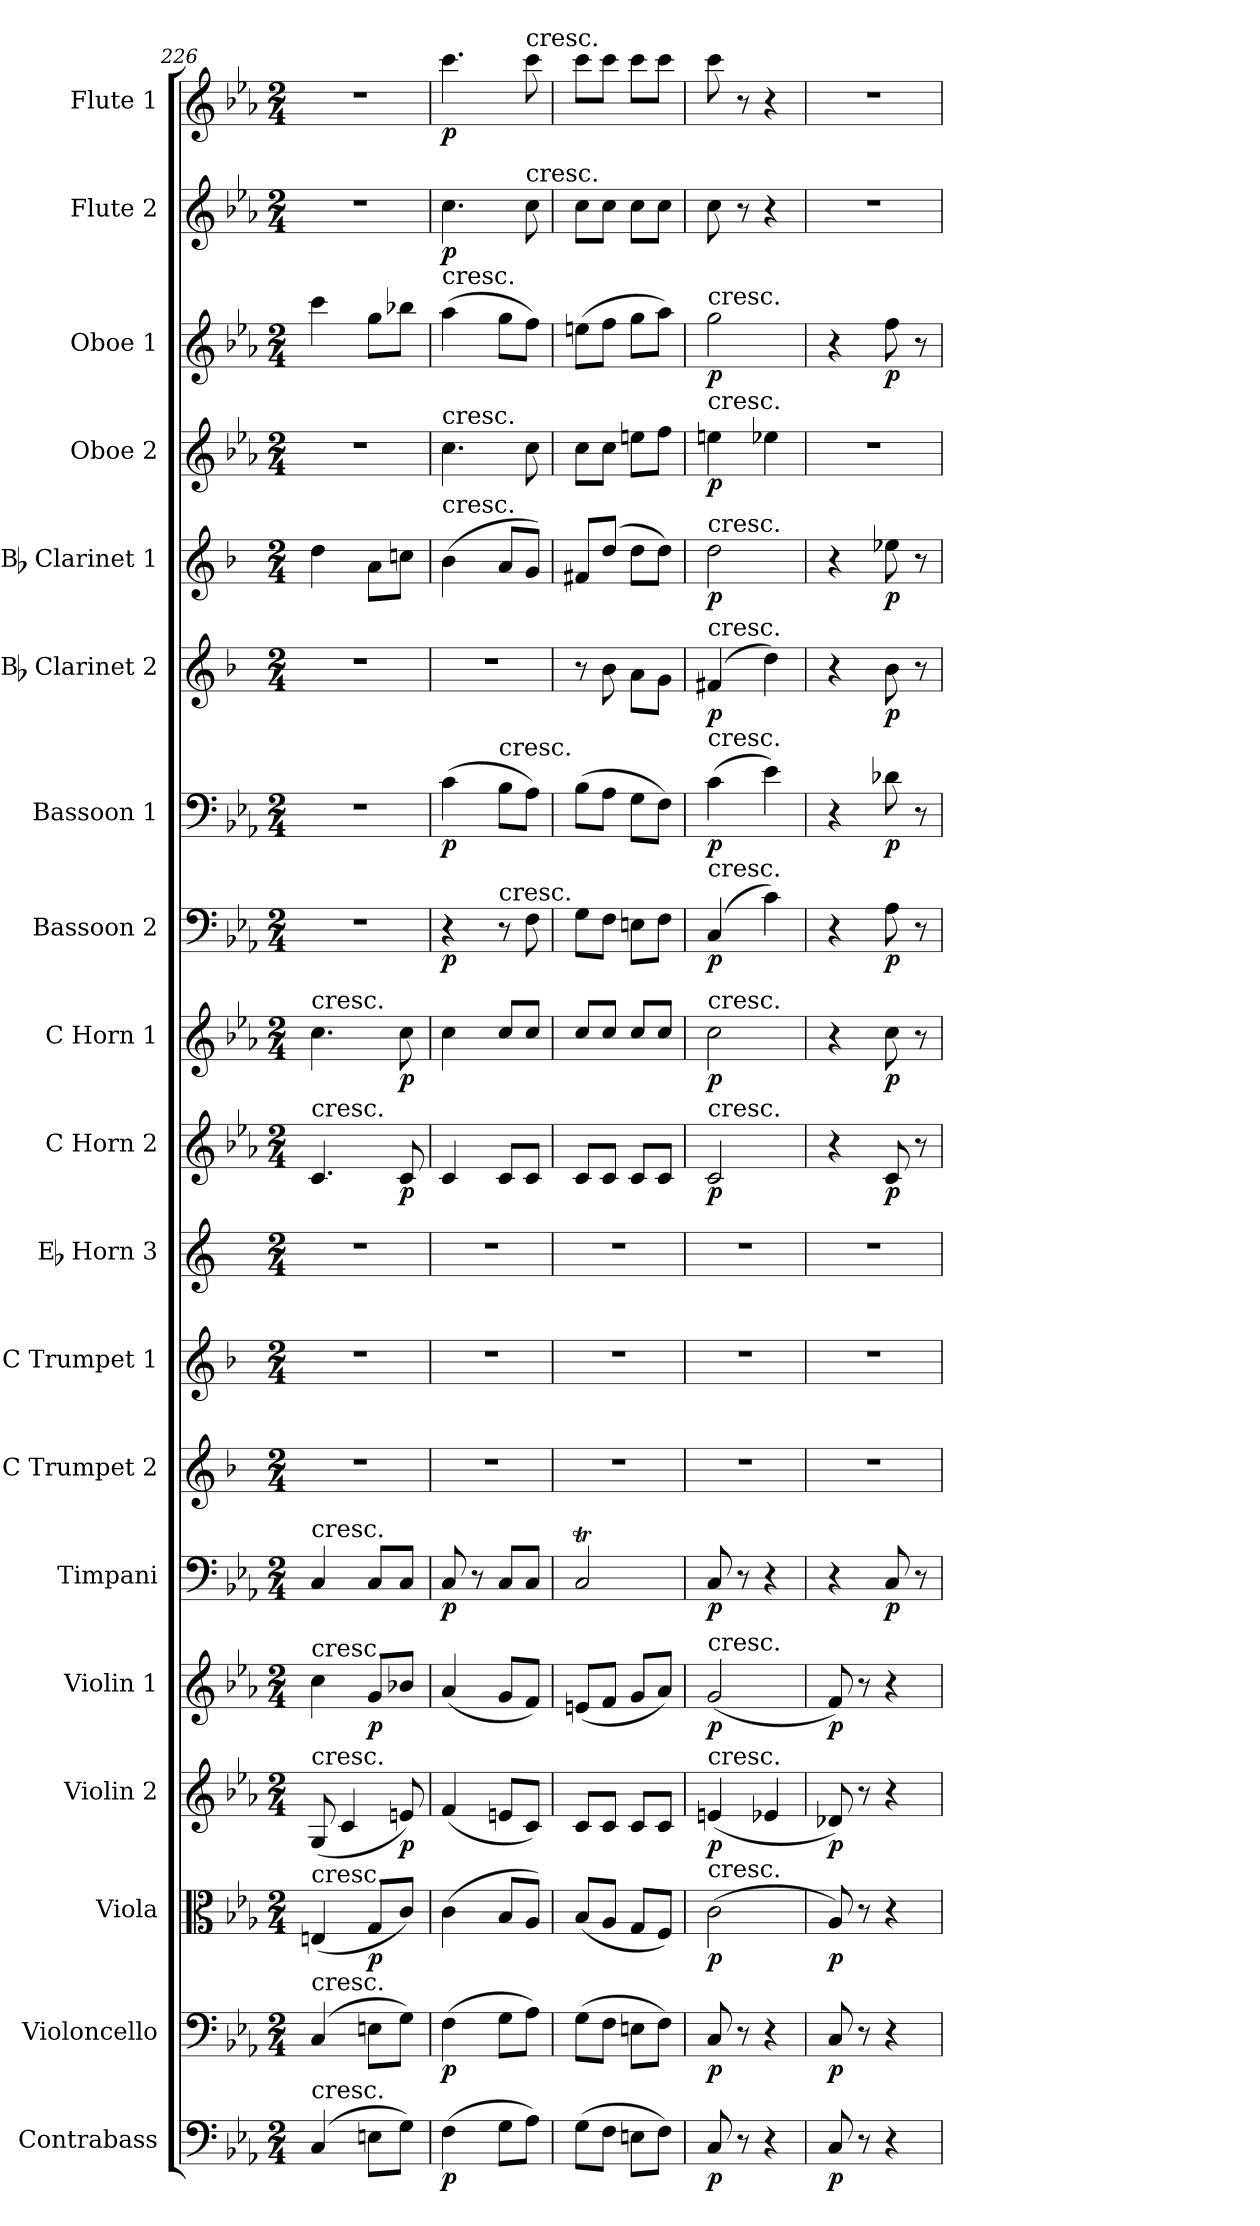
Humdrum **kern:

**kern	**dynam	**kern	**dynam	**kern	**dynam	**kern	**dynam	**kern	**dynam	**kern	**dynam	**kern	**kern	**kern	**kern	**dynam	**kern	**dynam	**kern	**dynam	**kern	**dynam	**kern	**dynam	**kern	**dynam	**kern	**dynam	**kern	**dynam	**kern	**dynam	**kern	**dynam
*part19	*part19	*part18	*part18	*part17	*part17	*part16	*part16	*part15	*part15	*part14	*part14	*part13	*part12	*part11	*part10	*part10	*part9	*part9	*part8	*part8	*part7	*part7	*part6	*part6	*part5	*part5	*part4	*part4	*part3	*part3	*part2	*part2	*part1	*part1
*staff19	*staff19	*staff18	*staff18	*staff17	*staff17	*staff16	*staff16	*staff15	*staff15	*staff14	*staff14	*staff13	*staff12	*staff11	*staff10	*staff10	*staff9	*staff9	*staff8	*staff8	*staff7	*staff7	*staff6	*staff6	*staff5	*staff5	*staff4	*staff4	*staff3	*staff3	*staff2	*staff2	*staff1	*staff1
*I"Contrabass	*	*I"Violoncello	*	*I"Viola	*	*I"Violin 2	*	*I"Violin 1	*	*I"Timpani	*	*I"C Trumpet 2	*I"C Trumpet 1	*I"Eb Horn 3	*I"C Horn 2	*	*I"C Horn 1	*	*I"Bassoon 2	*	*I"Bassoon 1	*	*I"Bb Clarinet 2	*	*I"Bb Clarinet 1	*	*I"Oboe 2	*	*I"Oboe 1	*	*I"Flute 2	*	*I"Flute 1	*
*I'Cb	*	*I'Vc	*	*I'Vla	*	*I'Vln 2	*	*I'Vln 1	*	*I'Timp	*	*I'Tpt 2	*I'Tpt 1	*I'Hn 3	*I'Hn 2	*	*I'Hn 1	*	*I'Bsn 2	*	*I'Bsn 1	*	*I'Cl 2	*	*I'Cl 1	*	*I'Ob 2	*	*I'Ob 1	*	*I'Fl 2	*	*I'Fl 1	*
*clefF4	*	*clefF4	*	*clefC3	*	*clefG2	*	*clefG2	*	*clefF4	*	*clefG2	*clefG2	*clefG2	*clefG2	*	*clefG2	*	*clefF4	*	*clefF4	*	*clefG2	*	*clefG2	*	*clefG2	*	*clefG2	*	*clefG2	*	*clefG2	*
*ITrd7c12	*	*	*	*	*	*	*	*	*	*	*	*ITrd1c2	*ITrd1c2	*ITrd5c9	*ITrd7c12	*	*ITrd7c12	*	*	*	*	*	*ITrd1c2	*	*ITrd1c2	*	*	*	*	*	*	*	*	*
*k[b-e-a-]	*	*k[b-e-a-]	*	*k[b-e-a-]	*	*k[b-e-a-]	*	*k[b-e-a-]	*	*k[b-e-a-]	*	*k[b-e-a-]	*k[b-e-a-]	*k[b-e-a-]	*k[b-e-a-]	*	*k[b-e-a-]	*	*k[b-e-a-]	*	*k[b-e-a-]	*	*k[b-e-a-]	*	*k[b-e-a-]	*	*k[b-e-a-]	*	*k[b-e-a-]	*	*k[b-e-a-]	*	*k[b-e-a-]	*
*M2/4	*	*M2/4	*	*M2/4	*	*M2/4	*	*M2/4	*	*M2/4	*	*M2/4	*M2/4	*M2/4	*M2/4	*	*M2/4	*	*M2/4	*	*M2/4	*	*M2/4	*	*M2/4	*	*M2/4	*	*M2/4	*	*M2/4	*	*M2/4	*
=226	=226	=226	=226	=226	=226	=226	=226	=226	=226	=226	=226	=226	=226	=226	=226	=226	=226	=226	=226	=226	=226	=226	=226	=226	=226	=226	=226	=226	=226	=226	=226	=226	=226	=226
!	!	!	!	!	!	!	!	!	!	!	!	!	!	!	!	!	!LO:TX:a:t=cresc.	!	!	!	!	!	!	!	!	!	!	!	!	!	!	!	!	!
!	!	!	!	!	!	!	!	!	!	!	!	!	!	!	!LO:TX:a:t=cresc.	!	!	!	!	!	!	!	!	!	!	!	!	!	!	!	!	!	!	!
!	!	!	!	!	!	!	!	!	!	!LO:TX:a:t=cresc.	!	!	!	!	!	!	!	!	!	!	!	!	!	!	!	!	!	!	!	!	!	!	!	!
!	!	!	!	!	!	!	!	!LO:TX:a:t=cresc.	!	!	!	!	!	!	!	!	!	!	!	!	!	!	!	!	!	!	!	!	!	!	!	!	!	!
!	!	!	!	!	!	!LO:TX:a:t=cresc.	!	!	!	!	!	!	!	!	!	!	!	!	!	!	!	!	!	!	!	!	!	!	!	!	!	!	!	!
!	!	!	!	!LO:TX:a:t=cresc.	!	!	!	!	!	!	!	!	!	!	!	!	!	!	!	!	!	!	!	!	!	!	!	!	!	!	!	!	!	!
!	!	!LO:TX:a:t=cresc.	!	!	!	!	!	!	!	!	!	!	!	!	!	!	!	!	!	!	!	!	!	!	!	!	!	!	!	!	!	!	!	!
!LO:TX:a:t=cresc.	!	!	!	!	!	!	!	!	!	!	!	!	!	!	!	!	!	!	!	!	!	!	!	!	!	!	!	!	!	!	!	!	!	!
(4CC/	.	(4C/	.	(4En/	.	(8G/	.	4cc\	.	4C/	.	2r	2r	2r	4.C/	.	4.c\	.	2r	.	2r	.	2r	.	4cc\	.	2r	.	4ccc\	.	2r	.	2r	.
.	.	.	.	.	.	4c/	.	.	.	.	.	.	.	.	.	.	.	.	.	.	.	.	.	.	.	.	.	.	.	.	.	.	.	.
!	!	!	!	!	!LO:DY:b	!	!	!	!LO:DY:b	!	!	!	!	!	!	!	!	!	!	!	!	!	!	!	!	!	!	!	!	!	!	!	!	!
8EEn\L	.	8En\L	.	8G/L	p	.	.	8g/L	p	8C/L	.	.	.	.	.	.	.	.	.	.	.	.	.	.	8g\L	.	.	.	8gg\L	.	.	.	.	.
!	!	!	!	!	!	!	!LO:DY:b	!	!	!	!	!	!	!	!	!LO:DY:b	!	!LO:DY:b	!	!	!	!	!	!	!	!	!	!	!	!	!	!	!	!
8GG\J)	.	8G\J)	.	8c/J)	.	8en/)	p	8b-X/J	.	8C/J	.	.	.	.	8C/	p	8c\	p	.	.	.	.	.	.	8b-X\J	.	.	.	8bb-X\J	.	.	.	.	.
=227	=227	=227	=227	=227	=227	=227	=227	=227	=227	=227	=227	=227	=227	=227	=227	=227	=227	=227	=227	=227	=227	=227	=227	=227	=227	=227	=227	=227	=227	=227	=227	=227	=227	=227
!	!	!	!	!	!	!	!	!	!	!	!	!	!	!	!	!	!	!	!	!	!	!	!	!	!	!	!	!	!LO:TX:a:t=cresc.	!	!	!	!	!
!	!	!	!	!	!	!	!	!	!	!	!	!	!	!	!	!	!	!	!	!	!	!	!	!	!	!	!LO:TX:a:t=cresc.	!	!	!	!	!	!	!
!	!	!	!	!	!	!	!	!	!	!	!	!	!	!	!	!	!	!	!	!	!	!	!	!	!LO:TX:a:t=cresc.	!	!	!	!	!	!	!	!	!
!	!LO:DY:b	!	!LO:DY:b	!	!	!	!	!	!	!	!LO:DY:b	!	!	!	!	!	!	!	!	!LO:DY:b	!	!LO:DY:b	!	!	!	!	!	!	!	!	!	!LO:DY:b	!	!LO:DY:b
(4FF\	p	(4F\	p	(4c\	.	(4f/	.	(4a-/	.	8C/	p	2r	2r	2r	4C/	.	4c\	.	4r	p	(4c\	p	2r	.	(4a-\	.	4.cc\	.	(4aa-\	.	4.cc\	p	4.ccc\	p
.	.	.	.	.	.	.	.	.	.	8r	.	.	.	.	.	.	.	.	.	.	.	.	.	.	.	.	.	.	.	.	.	.	.	.
!	!	!	!	!	!	!	!	!	!	!	!	!	!	!	!	!	!	!	!	!	!LO:TX:a:t=cresc.	!	!	!	!	!	!	!	!	!	!	!	!	!
!	!	!	!	!	!	!	!	!	!	!	!	!	!	!	!	!	!	!	!LO:TX:a:t=cresc.	!	!	!	!	!	!	!	!	!	!	!	!	!	!	!
8GG\L	.	8G\L	.	8B-/L	.	8en/L	.	8g/L	.	8C/L	.	.	.	.	8C/L	.	8c/L	.	8r	.	8B-\L	.	.	.	8g/L	.	.	.	8gg\L	.	.	.	.	.
!	!	!	!	!	!	!	!	!	!	!	!	!	!	!	!	!	!	!	!	!	!	!	!	!	!	!	!	!	!	!	!	!	!LO:TX:a:t=cresc.	!
!	!	!	!	!	!	!	!	!	!	!	!	!	!	!	!	!	!	!	!	!	!	!	!	!	!	!	!	!	!	!	!LO:TX:a:t=cresc.	!	!	!
8AA-\J)	.	8A-\J)	.	8A-/J)	.	8c/J)	.	8f/J)	.	8C/J	.	.	.	.	8C/J	.	8c/J	.	8F\	.	8A-\J)	.	.	.	8f/J)	.	8cc\	.	8ff\J)	.	8cc\	.	8ccc\	.
!!LO:PB:g=z
=228	=228	=228	=228	=228	=228	=228	=228	=228	=228	=228	=228	=228	=228	=228	=228	=228	=228	=228	=228	=228	=228	=228	=228	=228	=228	=228	=228	=228	=228	=228	=228	=228	=228	=228
(8GG\L	.	(8G\L	.	(8B-/L	.	8c/L	.	(8en/L	.	2CT/	.	2r	2r	2r	8C/L	.	8c/L	.	8G\L	.	(8B-\L	.	8r	.	8en/L	.	8cc\L	.	(8een\L	.	8cc\L	.	8ccc\L	.
8FF\J	.	8F\J	.	8A-/J	.	8c/J	.	8f/J	.	.	.	.	.	.	8C/J	.	8c/J	.	8F\J	.	8A-\J	.	8a-\	.	(8cc/J	.	8cc\J	.	8ff\J	.	8cc\J	.	8ccc\J	.
8EEn\L	.	8En\L	.	8G/L	.	8c/L	.	8g/L	.	.	.	.	.	.	8C/L	.	8c/L	.	8En\L	.	8G\L	.	8g\L	.	8cc\L	.	8een\L	.	8gg\L	.	8cc\L	.	8ccc\L	.
8FF\J)	.	8F\J)	.	8F/J)	.	8c/J	.	8a-/J)	.	.	.	.	.	.	8C/J	.	8c/J	.	8F\J	.	8F\J)	.	8f\J	.	8cc\J)	.	8ff\J	.	8aa-\J)	.	8cc\J	.	8ccc\J	.
=229	=229	=229	=229	=229	=229	=229	=229	=229	=229	=229	=229	=229	=229	=229	=229	=229	=229	=229	=229	=229	=229	=229	=229	=229	=229	=229	=229	=229	=229	=229	=229	=229	=229	=229
!	!	!	!	!	!	!	!	!	!	!	!	!	!	!	!	!	!	!	!	!	!	!	!	!	!	!	!	!	!LO:TX:a:t=cresc.	!	!	!	!	!
!	!	!	!	!	!	!	!	!	!	!	!	!	!	!	!	!	!	!	!	!	!	!	!	!	!	!	!LO:TX:a:t=cresc.	!	!	!	!	!	!	!
!	!	!	!	!	!	!	!	!	!	!	!	!	!	!	!	!	!	!	!	!	!	!	!	!	!LO:TX:a:t=cresc.	!	!	!	!	!	!	!	!	!
!	!	!	!	!	!	!	!	!	!	!	!	!	!	!	!	!	!	!	!	!	!	!	!LO:TX:a:t=cresc.	!	!	!	!	!	!	!	!	!	!	!
!	!	!	!	!	!	!	!	!	!	!	!	!	!	!	!	!	!	!	!	!	!LO:TX:a:t=cresc.	!	!	!	!	!	!	!	!	!	!	!	!	!
!	!	!	!	!	!	!	!	!	!	!	!	!	!	!	!	!	!	!	!LO:TX:a:t=cresc.	!	!	!	!	!	!	!	!	!	!	!	!	!	!	!
!	!	!	!	!	!	!	!	!	!	!	!	!	!	!	!	!	!LO:TX:a:t=cresc.	!	!	!	!	!	!	!	!	!	!	!	!	!	!	!	!	!
!	!	!	!	!	!	!	!	!	!	!	!	!	!	!	!LO:TX:a:t=cresc.	!	!	!	!	!	!	!	!	!	!	!	!	!	!	!	!	!	!	!
!	!	!	!	!	!	!	!	!LO:TX:a:t=cresc.	!	!	!	!	!	!	!	!	!	!	!	!	!	!	!	!	!	!	!	!	!	!	!	!	!	!
!	!	!	!	!	!	!LO:TX:a:t=cresc.	!	!	!	!	!	!	!	!	!	!	!	!	!	!	!	!	!	!	!	!	!	!	!	!	!	!	!	!
!	!	!	!	!LO:TX:a:t=cresc.	!	!	!	!	!	!	!	!	!	!	!	!	!	!	!	!	!	!	!	!	!	!	!	!	!	!	!	!	!	!
!	!LO:DY:b	!	!LO:DY:b	!	!LO:DY:b	!	!LO:DY:b	!	!LO:DY:b	!	!LO:DY:b	!	!	!	!	!LO:DY:b	!	!LO:DY:b	!	!LO:DY:b	!	!LO:DY:b	!	!LO:DY:b	!	!LO:DY:b	!	!LO:DY:b	!	!LO:DY:b	!	!	!	!
8CC/	p	8C/	p	(2c\	p	(4en/	p	(2g/	p	8C/	p	2r	2r	2r	2C/	p	2c\	p	(4C/	p	(4c\	p	(4en/	p	2cc\	p	4een\	p	2gg\	p	8cc\	.	8ccc\	.
8r	.	8r	.	.	.	.	.	.	.	8r	.	.	.	.	.	.	.	.	.	.	.	.	.	.	.	.	.	.	.	.	8r	.	8r	.
4r	.	4r	.	.	.	4e-X/	.	.	.	4r	.	.	.	.	.	.	.	.	4c\)	.	4e-\)	.	4cc\)	.	.	.	4ee-X\	.	.	.	4r	.	4r	.
=230	=230	=230	=230	=230	=230	=230	=230	=230	=230	=230	=230	=230	=230	=230	=230	=230	=230	=230	=230	=230	=230	=230	=230	=230	=230	=230	=230	=230	=230	=230	=230	=230	=230	=230
!	!LO:DY:b	!	!LO:DY:b	!	!LO:DY:b	!	!LO:DY:b	!	!LO:DY:b	!	!	!	!	!	!	!	!	!	!	!	!	!	!	!	!	!	!	!	!	!	!	!	!	!
8CC/	p	8C/	p	8A-/)	p	8d-X/)	p	8f/)	p	4r	.	2r	2r	2r	4r	.	4r	.	4r	.	4r	.	4r	.	4r	.	2r	.	4r	.	2r	.	2r	.
8r	.	8r	.	8r	.	8r	.	8r	.	.	.	.	.	.	.	.	.	.	.	.	.	.	.	.	.	.	.	.	.	.	.	.	.	.
!	!	!	!	!	!	!	!	!	!	!	!LO:DY:b	!	!	!	!	!LO:DY:b	!	!LO:DY:b	!	!LO:DY:b	!	!LO:DY:b	!	!LO:DY:b	!	!LO:DY:b	!	!	!	!LO:DY:b	!	!	!	!
4r	.	4r	.	4r	.	4r	.	4r	.	8C/	p	.	.	.	8C/	p	8c\	p	8A-\	p	8d-X\	p	8a-\	p	8dd-X\	p	.	.	8ff\	p	.	.	.	.
.	.	.	.	.	.	.	.	.	.	8r	.	.	.	.	8r	.	8r	.	8r	.	8r	.	8r	.	8r	.	.	.	8r	.	.	.	.	.
=	=	=	=	=	=	=	=	=	=	=	=	=	=	=	=	=	=	=	=	=	=	=	=	=	=	=	=	=	=	=	=	=	=	=
*-	*-	*-	*-	*-	*-	*-	*-	*-	*-	*-	*-	*-	*-	*-	*-	*-	*-	*-	*-	*-	*-	*-	*-	*-	*-	*-	*-	*-	*-	*-	*-	*-	*-	*-
